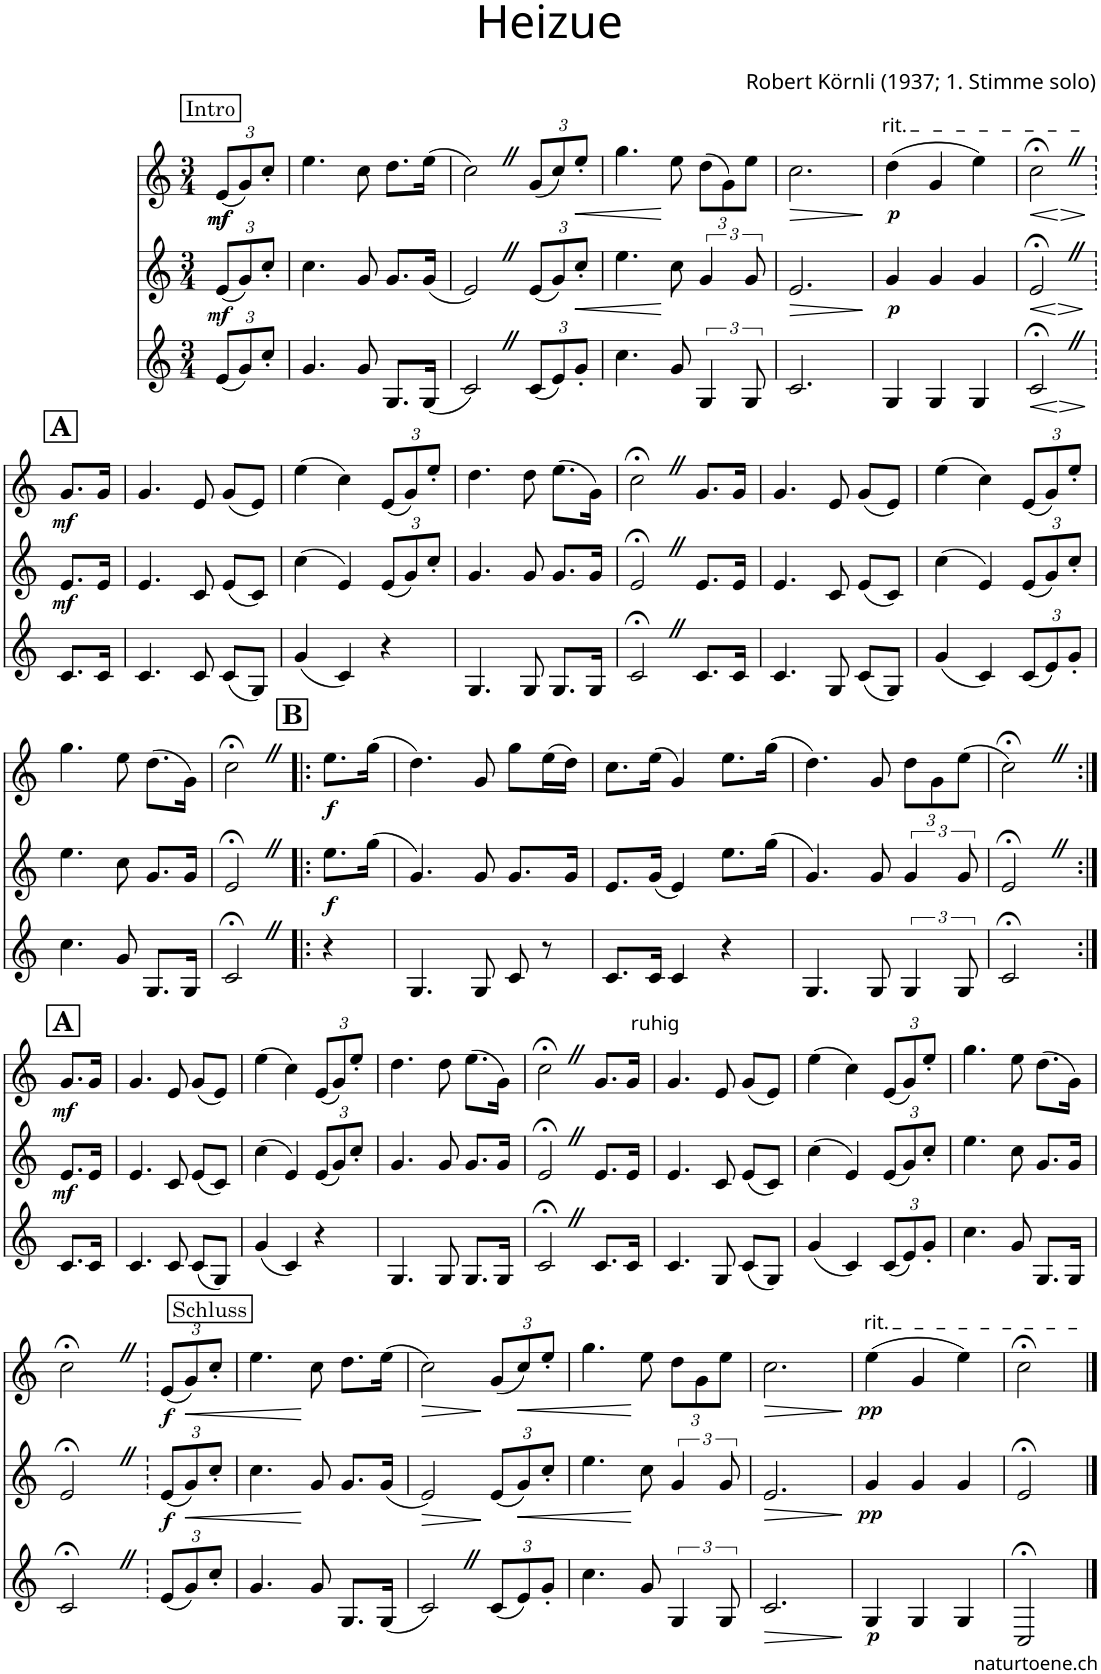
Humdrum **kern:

**kern	**dynam	**kern	**dynam	**kern	**dynam
*part3	*part3	*part2	*part2	*part1	*part1
*staff3	*staff3	*staff2	*staff2	*staff1	*staff1
*I"Alphorn	*	*I"Alphorn	*	*I"Alphorn	*
*clefG2	*	*clefG2	*	*clefG2	*
*Trd4c6	*	*Trd4c6	*	*Trd4c6	*
*k[]	*	*k[]	*	*k[]	*
*M3/4	*	*M3/4	*	*M3/4	*
*Xbrackettup	*	*Xbrackettup	*	*Xbrackettup	*
!!LO:REH:place=s1:a:cj:fs=11:t=Intro
=	=	=	=	=	=
!	!	!	!LO:DY:b	!	!LO:DY:b
!	!	!	!	!	!LO:DY:n=1:b
(12e/L	.	(12e/L	mf	(12e/L	mf mf
12g/)	.	12g/)	.	12g/)	.
12cc'/J	.	12cc'/J	.	12cc'/J	.
=1	=1	=1	=1	=1	=1
4.g/	.	4.cc\	.	4.ee\	.
8g/	.	8g/	.	8cc\	.
8.G/L	.	8.g/L	.	8.dd\L	.
(16G/Jk	.	(16g/Jk	.	(16ee\Jk	.
=2	=2	=2	=2	=2	=2
2cZ/)	.	2eZ/)	.	2ccZ\)	.
(12c/L	.	(12e/L	.	(12g/L	.
12e/)	.	12g/)	.	12cc/)	.
!	!	!	!LO:HP:b	!	!LO:HP:b
12g'/J	.	12cc'/J	<	12ee'/J	<
=3	=3	=3	=3	=3	=3
4.cc\	.	4.ee\	.	4.gg\	.
8g/	.	8cc\	[	8ee\	[
*brackettup	*	*brackettup	*	*	*
6G/	.	6g/	.	(12dd\L	.
.	.	.	.	12g\)	.
12G/	.	12g/	.	12ee\J	.
=4	=4	=4	=4	=4	=4
!	!	!	!LO:HP:b	!	!LO:HP:b
2.c/	.	2.e/	>	2.cc\	>
.	.	.	]	.	]
=5	=5	=5	=5	=5	=5
!	!	!	!	!LO:TX:a:t=rit.	!
!	!	!	!LO:DY:b	!	!LO:DY:b
4G/	.	4g/	p	(4dd\	p
4G/	.	4g/	.	4g/	.
4G/	.	4g/	.	4ee\)	.
=6	=6	=6	=6	=6	=6
!	!LO:HP:b	!	!	!	!
!	!LO:HP:n=1:b	!	!LO:HP:b	!	!
!	!	!	!LO:HP:n=1:b	!	!LO:HP:b
!	!	!	!	!	!LO:HP:n=1:b
2c;<Z/	< >	2e;<Z/	< >	2cc;<Z\	< >
.	[	.	[	.	[
!!LO:LB:g=z
=7	=7	=7	=7	=7	=7
!!LO:REH:place=s1:a:B:cj:fs=14:t=A
!	!	!	!LO:DY:b	!	!LO:DY:b
8.c/L	.	8.e/L	mf	8.g/L	mf
16c/Jk	]	16e/Jk	]	16g/Jk	]
=8	=8	=8	=8	=8	=8
4.c/	.	4.e/	.	4.g/	.
8c/	.	8c/	.	8e/	.
(8c/L	.	(8e/L	.	(8g/L	.
8G/J)	.	8c/J)	.	8e/J)	.
=9	=9	=9	=9	=9	=9
(4g/	.	(4cc\	.	(4ee\	.
4c/)	.	4e/)	.	4cc\)	.
*	*	*Xbrackettup	*	*	*
4r	.	(12e/L	.	(12e/L	.
.	.	12g/)	.	12g/)	.
.	.	12cc'/J	.	12ee'/J	.
=10	=10	=10	=10	=10	=10
4.G/	.	4.g/	.	4.dd\	.
8G/	.	8g/	.	8dd\	.
8.G/L	.	8.g/L	.	(8.ee\L	.
16G/Jk	.	16g/Jk	.	16g\Jk)	.
=11	=11	=11	=11	=11	=11
2c;<Z/	.	2e;<Z/	.	2cc;<Z\	.
8.c/L	.	8.e/L	.	8.g/L	.
16c/Jk	.	16e/Jk	.	16g/Jk	.
=12	=12	=12	=12	=12	=12
4.c/	.	4.e/	.	4.g/	.
8G/	.	8c/	.	8e/	.
(8c/L	.	(8e/L	.	(8g/L	.
8G/J)	.	8c/J)	.	8e/J)	.
=13	=13	=13	=13	=13	=13
(4g/	.	(4cc\	.	(4ee\	.
4c/)	.	4e/)	.	4cc\)	.
*Xbrackettup	*	*	*	*	*
(12c/L	.	(12e/L	.	(12e/L	.
12e/)	.	12g/)	.	12g/)	.
12g'/J	.	12cc'/J	.	12ee'/J	.
!!LO:LB:g=z
=14	=14	=14	=14	=14	=14
4.cc\	.	4.ee\	.	4.gg\	.
8g/	.	8cc\	.	8ee\	.
8.G/L	.	8.g/L	.	(8.dd\L	.
16G/Jk	.	16g/Jk	.	16g\Jk)	.
=15	=15	=15	=15	=15	=15
2c;<Z/	.	2e;<Z/	.	2cc;<Z\	.
!!LO:REH:place=s1:a:B:cj:fs=14:t=B
=16!|:	=16!|:	=16!|:	=16!|:	=16!|:	=16!|:
!	!	!	!LO:DY:b	!	!LO:DY:b
4r	.	8.ee\L	f	8.ee\L	f
.	.	(16gg\Jk	.	(16gg\Jk	.
=17	=17	=17	=17	=17	=17
4.G/	.	4.g/)	.	4.dd\)	.
8G/	.	8g/	.	8g/	.
8c/	.	8.g/L	.	8gg\L	.
8r	.	.	.	(16ee\L	.
.	.	16g/Jk	.	16dd\JJ)	.
=18	=18	=18	=18	=18	=18
8.c/L	.	8.e/L	.	8.cc\L	.
16c/Jk	.	(16g/Jk	.	(16ee\Jk	.
4c/	.	4e/)	.	4g/)	.
4r	.	8.ee\L	.	8.ee\L	.
.	.	(16gg\Jk	.	(16gg\Jk	.
=19	=19	=19	=19	=19	=19
4.G/	.	4.g/)	.	4.dd\)	.
8G/	.	8g/	.	8g/	.
*brackettup	*	*brackettup	*	*	*
6G/	.	6g/	.	12dd\L	.
.	.	.	.	12g\	.
12G/	.	12g/	.	(12ee\J	.
=20	=20	=20	=20	=20	=20
2c;</	.	2e;<Z/	.	2cc;<Z\)	.
!!LO:LB:g=z
!!LO:REH:place=s1:a:B:cj:fs=14:t=A
=20X1:|!	=20X1:|!	=20X1:|!	=20X1:|!	=20X1:|!	=20X1:|!
!	!	!	!LO:DY:b	!	!LO:DY:b
8.c/L	.	8.e/L	mf	8.g/L	mf
16c/Jk	.	16e/Jk	.	16g/Jk	.
=21	=21	=21	=21	=21	=21
4.c/	.	4.e/	.	4.g/	.
8c/	.	8c/	.	8e/	.
(8c/L	.	(8e/L	.	(8g/L	.
8G/J)	.	8c/J)	.	8e/J)	.
=22	=22	=22	=22	=22	=22
(4g/	.	(4cc\	.	(4ee\	.
4c/)	.	4e/)	.	4cc\)	.
*	*	*Xbrackettup	*	*	*
4r	.	(12e/L	.	(12e/L	.
.	.	12g/)	.	12g/)	.
.	.	12cc'/J	.	12ee'/J	.
=23	=23	=23	=23	=23	=23
4.G/	.	4.g/	.	4.dd\	.
8G/	.	8g/	.	8dd\	.
8.G/L	.	8.g/L	.	(8.ee\L	.
16G/Jk	.	16g/Jk	.	16g\Jk)	.
=24	=24	=24	=24	=24	=24
!	!	!	!	!LO:TX:a:t=ruhig	!
2c;<Z/	.	2e;<Z/	.	2cc;<Z\	.
8.c/L	.	8.e/L	.	8.g/L	.
16c/Jk	.	16e/Jk	.	16g/Jk	.
=25	=25	=25	=25	=25	=25
4.c/	.	4.e/	.	4.g/	.
8G/	.	8c/	.	8e/	.
(8c/L	.	(8e/L	.	(8g/L	.
8G/J)	.	8c/J)	.	8e/J)	.
=26	=26	=26	=26	=26	=26
(4g/	.	(4cc\	.	(4ee\	.
4c/)	.	4e/)	.	4cc\)	.
*Xbrackettup	*	*	*	*	*
(12c/L	.	(12e/L	.	(12e/L	.
12e/)	.	12g/)	.	12g/)	.
12g'/J	.	12cc'/J	.	12ee'/J	.
=27	=27	=27	=27	=27	=27
4.cc\	.	4.ee\	.	4.gg\	.
8g/	.	8cc\	.	8ee\	.
8.G/L	.	8.g/L	.	(8.dd\L	.
16G/Jk	.	16g/Jk	.	16g\Jk)	.
!!LO:LB:g=z
=28	=28	=28	=28	=28	=28
2c;<Z/	.	2e;<Z/	.	2cc;<Z\	.
!!LO:REH:place=s1:a:cj:fs=11:t=Schluss
=28X2	=28X2	=28X2	=28X2	=28X2	=28X2
!	!	!	!LO:DY:b	!	!LO:DY:b
(12e/L	.	(12e/L	f	(12e/L	f
!	!	!	!LO:HP:b	!	!LO:HP:b
12g/)	.	12g/)	<	12g/)	<
12cc'/J	.	12cc'/J	.	12cc'/J	.
=29	=29	=29	=29	=29	=29
4.g/	.	4.cc\	.	4.ee\	.
8g/	.	8g/	[	8cc\	[
8.G/L	.	8.g/L	.	8.dd\L	.
(16G/Jk	.	(16g/Jk	.	(16ee\Jk	.
=30	=30	=30	=30	=30	=30
!	!	!	!LO:HP:b	!	!LO:HP:b
2cZ/)	.	2e/)	>	2cc\)	>
(12c/L	.	(12e/L	]	(12g/L	]
!	!	!	!LO:HP:b	!	!LO:HP:b
12e/)	.	12g/)	<	12cc/)	<
12g'/J	.	12cc'/J	.	12ee'/J	.
=31	=31	=31	=31	=31	=31
4.cc\	.	4.ee\	.	4.gg\	.
8g/	.	8cc\	[	8ee\	[
*brackettup	*	*brackettup	*	*	*
6G/	.	6g/	.	12dd\L	.
.	.	.	.	12g\	.
12G/	.	12g/	.	12ee\J	.
=32	=32	=32	=32	=32	=32
!	!LO:HP:b	!	!LO:HP:b	!	!LO:HP:b
2.c/	>	2.e/	>	2.cc\	>
.	]	.	]	.	]
=33	=33	=33	=33	=33	=33
!	!	!	!	!LO:TX:a:t=rit.	!
!	!LO:DY:b	!	!LO:DY:b	!	!LO:DY:b
4G/	p	4g/	pp	(4ee\	pp
4G/	.	4g/	.	4g/	.
4G/	.	4g/	.	4ee\)	.
=34	=34	=34	=34	=34	=34
2C;</	.	2e;</	.	2cc;<\	.
==	==	==	==	==	==
*-	*-	*-	*-	*-	*-
